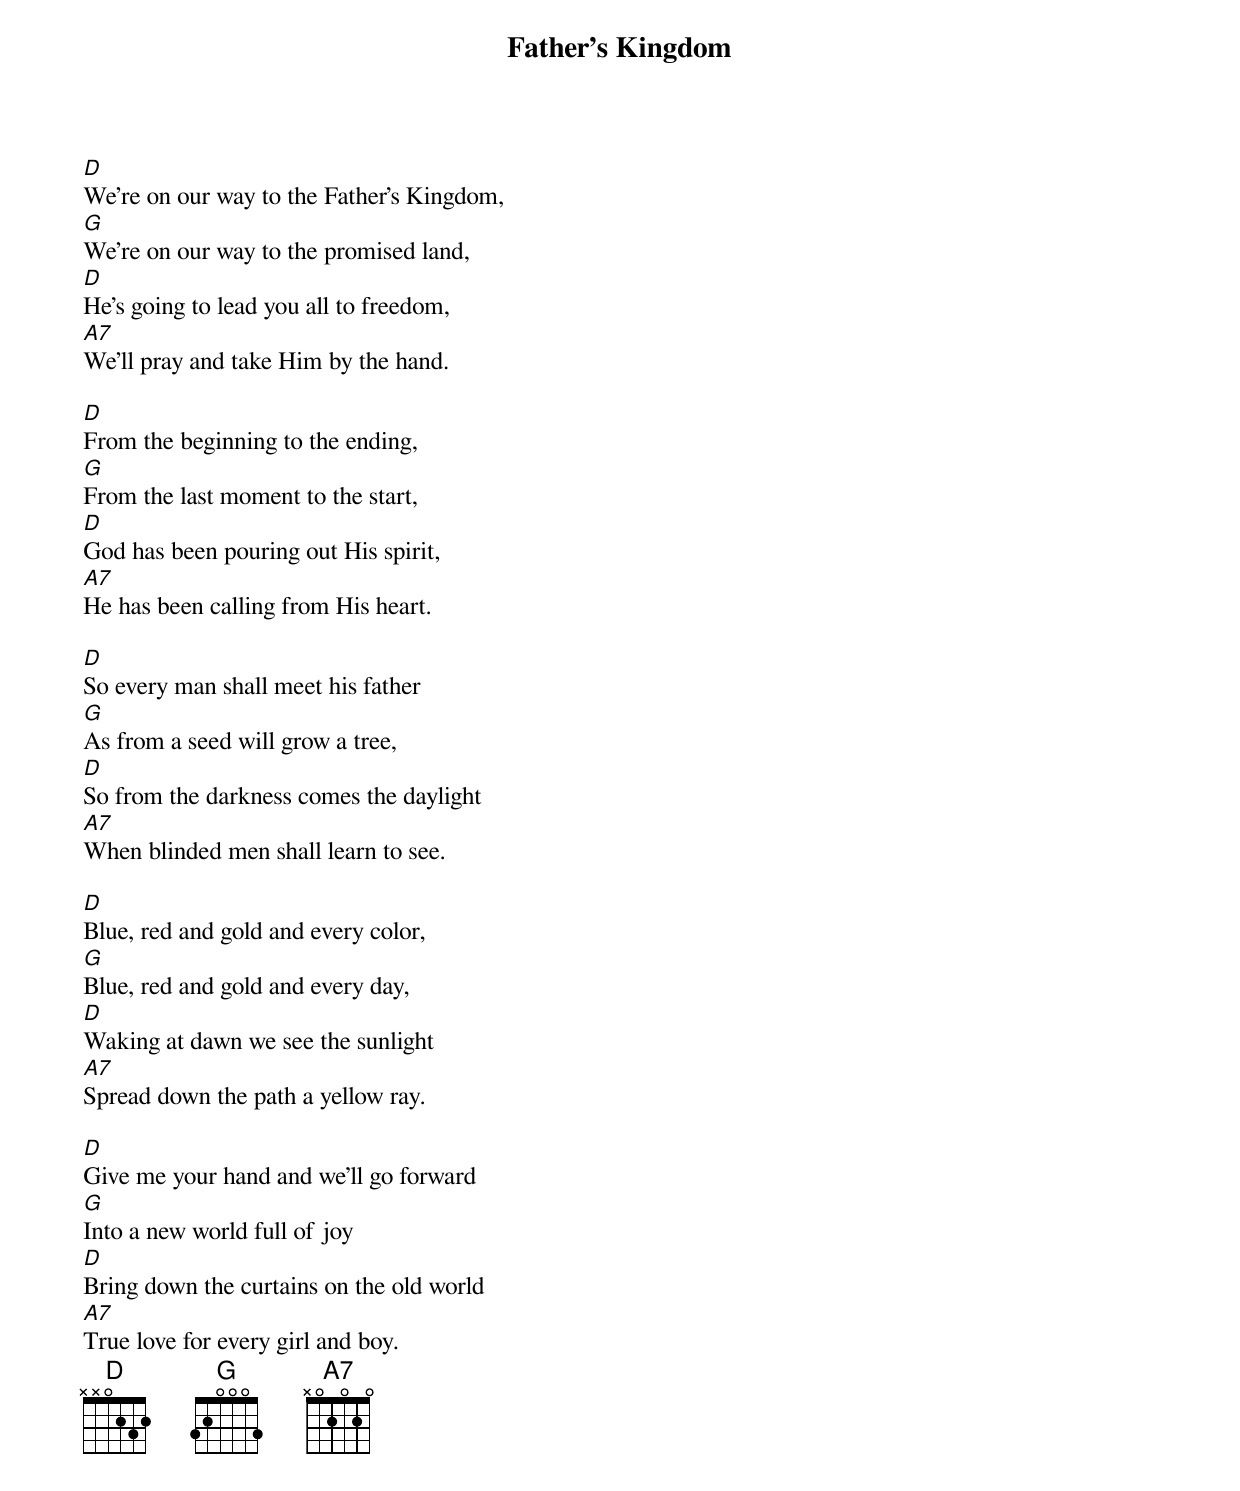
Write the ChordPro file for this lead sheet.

{title: Father's Kingdom}
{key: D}

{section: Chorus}
[D]We're on our way to the Father's Kingdom,
[G]We're on our way to the promised land,
[D]He's going to lead you all to freedom,
[A7]We'll pray and take Him by the hand.

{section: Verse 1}
[D]From the beginning to the ending,
[G]From the last moment to the start,
[D]God has been pouring out His spirit,
[A7]He has been calling from His heart.

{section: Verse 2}
[D]So every man shall meet his father
[G]As from a seed will grow a tree,
[D]So from the darkness comes the daylight
[A7]When blinded men shall learn to see.

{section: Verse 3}
[D]Blue, red and gold and every color,
[G]Blue, red and gold and every day,
[D]Waking at dawn we see the sunlight
[A7]Spread down the path a yellow ray.

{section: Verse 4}
[D]Give me your hand and we'll go forward
[G]Into a new world full of joy
[D]Bring down the curtains on the old world
[A7]True love for every girl and boy.
